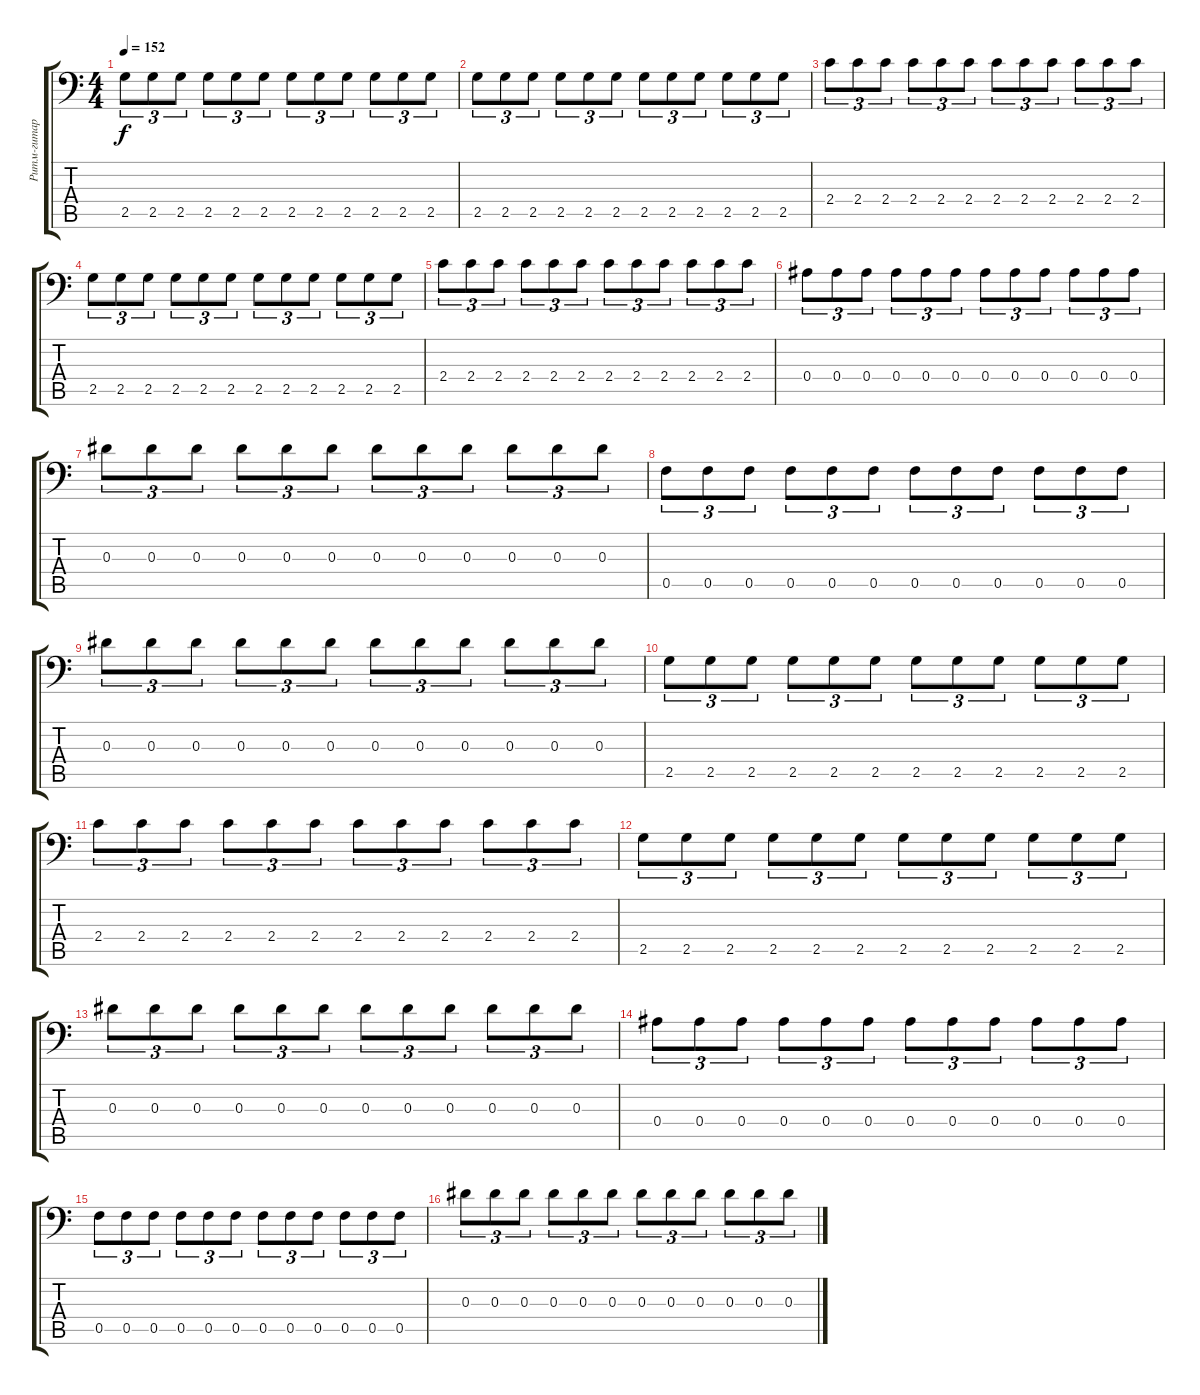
\track ("Ритм-гитара" "Ритм-гитар") {instrument overdrivenguitar}
\staff {score tabs}
\tuning (C4 G3 Eb3 Bb2 F2 Bb1) {hide}
\ts (4 4)
\tempo 152
\clef f4
\ks c
2.5.8{tu (3 2) dy f} 2.5.8{tu (3 2)} 2.5.8{tu (3 2)} 2.5.8{tu (3 2)} 2.5.8{tu (3 2)} 2.5.8{tu (3 2)} 2.5.8{tu (3 2)} 2.5.8{tu (3 2)} 2.5.8{tu (3 2)} 2.5.8{tu (3 2)} 2.5.8{tu (3 2)} 2.5.8{tu (3 2)} |
2.5.8{tu (3 2)} 2.5.8{tu (3 2)} 2.5.8{tu (3 2)} 2.5.8{tu (3 2)} 2.5.8{tu (3 2)} 2.5.8{tu (3 2)} 2.5.8{tu (3 2)} 2.5.8{tu (3 2)} 2.5.8{tu (3 2)} 2.5.8{tu (3 2)} 2.5.8{tu (3 2)} 2.5.8{tu (3 2)} |
2.4.8{tu (3 2)} 2.4.8{tu (3 2)} 2.4.8{tu (3 2)} 2.4.8{tu (3 2)} 2.4.8{tu (3 2)} 2.4.8{tu (3 2)} 2.4.8{tu (3 2)} 2.4.8{tu (3 2)} 2.4.8{tu (3 2)} 2.4.8{tu (3 2)} 2.4.8{tu (3 2)} 2.4.8{tu (3 2)} |
2.5.8{tu (3 2)} 2.5.8{tu (3 2)} 2.5.8{tu (3 2)} 2.5.8{tu (3 2)} 2.5.8{tu (3 2)} 2.5.8{tu (3 2)} 2.5.8{tu (3 2)} 2.5.8{tu (3 2)} 2.5.8{tu (3 2)} 2.5.8{tu (3 2)} 2.5.8{tu (3 2)} 2.5.8{tu (3 2)} |
2.4.8{tu (3 2)} 2.4.8{tu (3 2)} 2.4.8{tu (3 2)} 2.4.8{tu (3 2)} 2.4.8{tu (3 2)} 2.4.8{tu (3 2)} 2.4.8{tu (3 2)} 2.4.8{tu (3 2)} 2.4.8{tu (3 2)} 2.4.8{tu (3 2)} 2.4.8{tu (3 2)} 2.4.8{tu (3 2)} |
0.4.8{tu (3 2)} 0.4.8{tu (3 2)} 0.4.8{tu (3 2)} 0.4.8{tu (3 2)} 0.4.8{tu (3 2)} 0.4.8{tu (3 2)} 0.4.8{tu (3 2)} 0.4.8{tu (3 2)} 0.4.8{tu (3 2)} 0.4.8{tu (3 2)} 0.4.8{tu (3 2)} 0.4.8{tu (3 2)} |
0.3.8{tu (3 2)} 0.3.8{tu (3 2)} 0.3.8{tu (3 2)} 0.3.8{tu (3 2)} 0.3.8{tu (3 2)} 0.3.8{tu (3 2)} 0.3.8{tu (3 2)} 0.3.8{tu (3 2)} 0.3.8{tu (3 2)} 0.3.8{tu (3 2)} 0.3.8{tu (3 2)} 0.3.8{tu (3 2)} |
0.5.8{tu (3 2)} 0.5.8{tu (3 2)} 0.5.8{tu (3 2)} 0.5.8{tu (3 2)} 0.5.8{tu (3 2)} 0.5.8{tu (3 2)} 0.5.8{tu (3 2)} 0.5.8{tu (3 2)} 0.5.8{tu (3 2)} 0.5.8{tu (3 2)} 0.5.8{tu (3 2)} 0.5.8{tu (3 2)} |
0.3.8{tu (3 2)} 0.3.8{tu (3 2)} 0.3.8{tu (3 2)} 0.3.8{tu (3 2)} 0.3.8{tu (3 2)} 0.3.8{tu (3 2)} 0.3.8{tu (3 2)} 0.3.8{tu (3 2)} 0.3.8{tu (3 2)} 0.3.8{tu (3 2)} 0.3.8{tu (3 2)} 0.3.8{tu (3 2)} |
2.5.8{tu (3 2)} 2.5.8{tu (3 2)} 2.5.8{tu (3 2)} 2.5.8{tu (3 2)} 2.5.8{tu (3 2)} 2.5.8{tu (3 2)} 2.5.8{tu (3 2)} 2.5.8{tu (3 2)} 2.5.8{tu (3 2)} 2.5.8{tu (3 2)} 2.5.8{tu (3 2)} 2.5.8{tu (3 2)} |
2.4.8{tu (3 2)} 2.4.8{tu (3 2)} 2.4.8{tu (3 2)} 2.4.8{tu (3 2)} 2.4.8{tu (3 2)} 2.4.8{tu (3 2)} 2.4.8{tu (3 2)} 2.4.8{tu (3 2)} 2.4.8{tu (3 2)} 2.4.8{tu (3 2)} 2.4.8{tu (3 2)} 2.4.8{tu (3 2)} |
2.5.8{tu (3 2)} 2.5.8{tu (3 2)} 2.5.8{tu (3 2)} 2.5.8{tu (3 2)} 2.5.8{tu (3 2)} 2.5.8{tu (3 2)} 2.5.8{tu (3 2)} 2.5.8{tu (3 2)} 2.5.8{tu (3 2)} 2.5.8{tu (3 2)} 2.5.8{tu (3 2)} 2.5.8{tu (3 2)} |
0.3.8{tu (3 2)} 0.3.8{tu (3 2)} 0.3.8{tu (3 2)} 0.3.8{tu (3 2)} 0.3.8{tu (3 2)} 0.3.8{tu (3 2)} 0.3.8{tu (3 2)} 0.3.8{tu (3 2)} 0.3.8{tu (3 2)} 0.3.8{tu (3 2)} 0.3.8{tu (3 2)} 0.3.8{tu (3 2)} |
0.4.8{tu (3 2)} 0.4.8{tu (3 2)} 0.4.8{tu (3 2)} 0.4.8{tu (3 2)} 0.4.8{tu (3 2)} 0.4.8{tu (3 2)} 0.4.8{tu (3 2)} 0.4.8{tu (3 2)} 0.4.8{tu (3 2)} 0.4.8{tu (3 2)} 0.4.8{tu (3 2)} 0.4.8{tu (3 2)} |
0.5.8{tu (3 2)} 0.5.8{tu (3 2)} 0.5.8{tu (3 2)} 0.5.8{tu (3 2)} 0.5.8{tu (3 2)} 0.5.8{tu (3 2)} 0.5.8{tu (3 2)} 0.5.8{tu (3 2)} 0.5.8{tu (3 2)} 0.5.8{tu (3 2)} 0.5.8{tu (3 2)} 0.5.8{tu (3 2)} |
0.3.8{tu (3 2)} 0.3.8{tu (3 2)} 0.3.8{tu (3 2)} 0.3.8{tu (3 2)} 0.3.8{tu (3 2)} 0.3.8{tu (3 2)} 0.3.8{tu (3 2)} 0.3.8{tu (3 2)} 0.3.8{tu (3 2)} 0.3.8{tu (3 2)} 0.3.8{tu (3 2)} 0.3.8{tu (3 2)}
